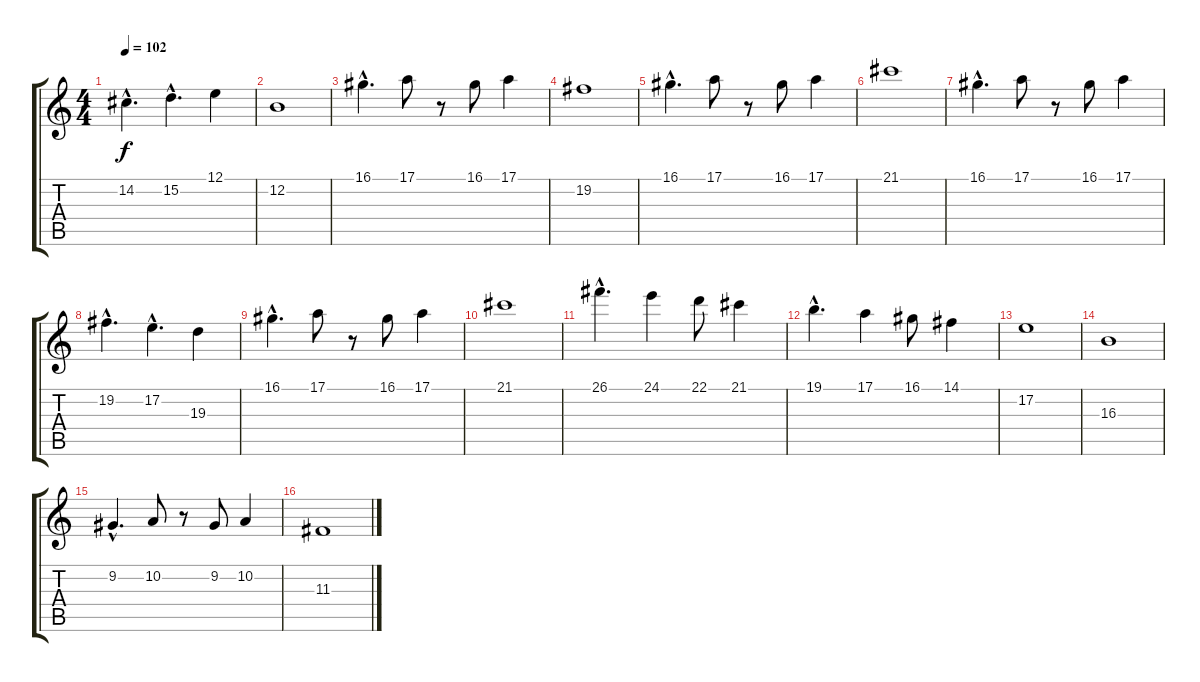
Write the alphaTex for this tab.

\track "" {instrument rockorgan}
\staff {score tabs}
\tuning (E4 B3 G3 D3 A2 E2) {hide}
\ts (4 4)
\tempo 102
\clef g2
\ks c
14.2{hac}.4{d dy f} 15.2{hac}.4{d} 12.1.4 |
12.2.1 |
16.1{hac}.4{d} 17.1.8 r.8 16.1.8 17.1.4 |
19.2.1 |
16.1{hac}.4{d} 17.1.8 r.8 16.1.8 17.1.4 |
21.1.1 |
16.1{hac}.4{d} 17.1.8 r.8 16.1.8 17.1.4 |
19.2{hac}.4{d} 17.2{hac}.4{d} 19.3.4 |
16.1{hac}.4{d} 17.1.8 r.8 16.1.8 17.1.4 |
21.1.1 |
26.1{hac}.4{d} 24.1.4 22.1.8 21.1.4 |
19.1{hac}.4{d} 17.1.4 16.1.8 14.1.4 |
17.2.1 |
16.3.1 |
9.2{hac}.4{d} 10.2.8 r.8 9.2.8 10.2.4 |
11.3.1
